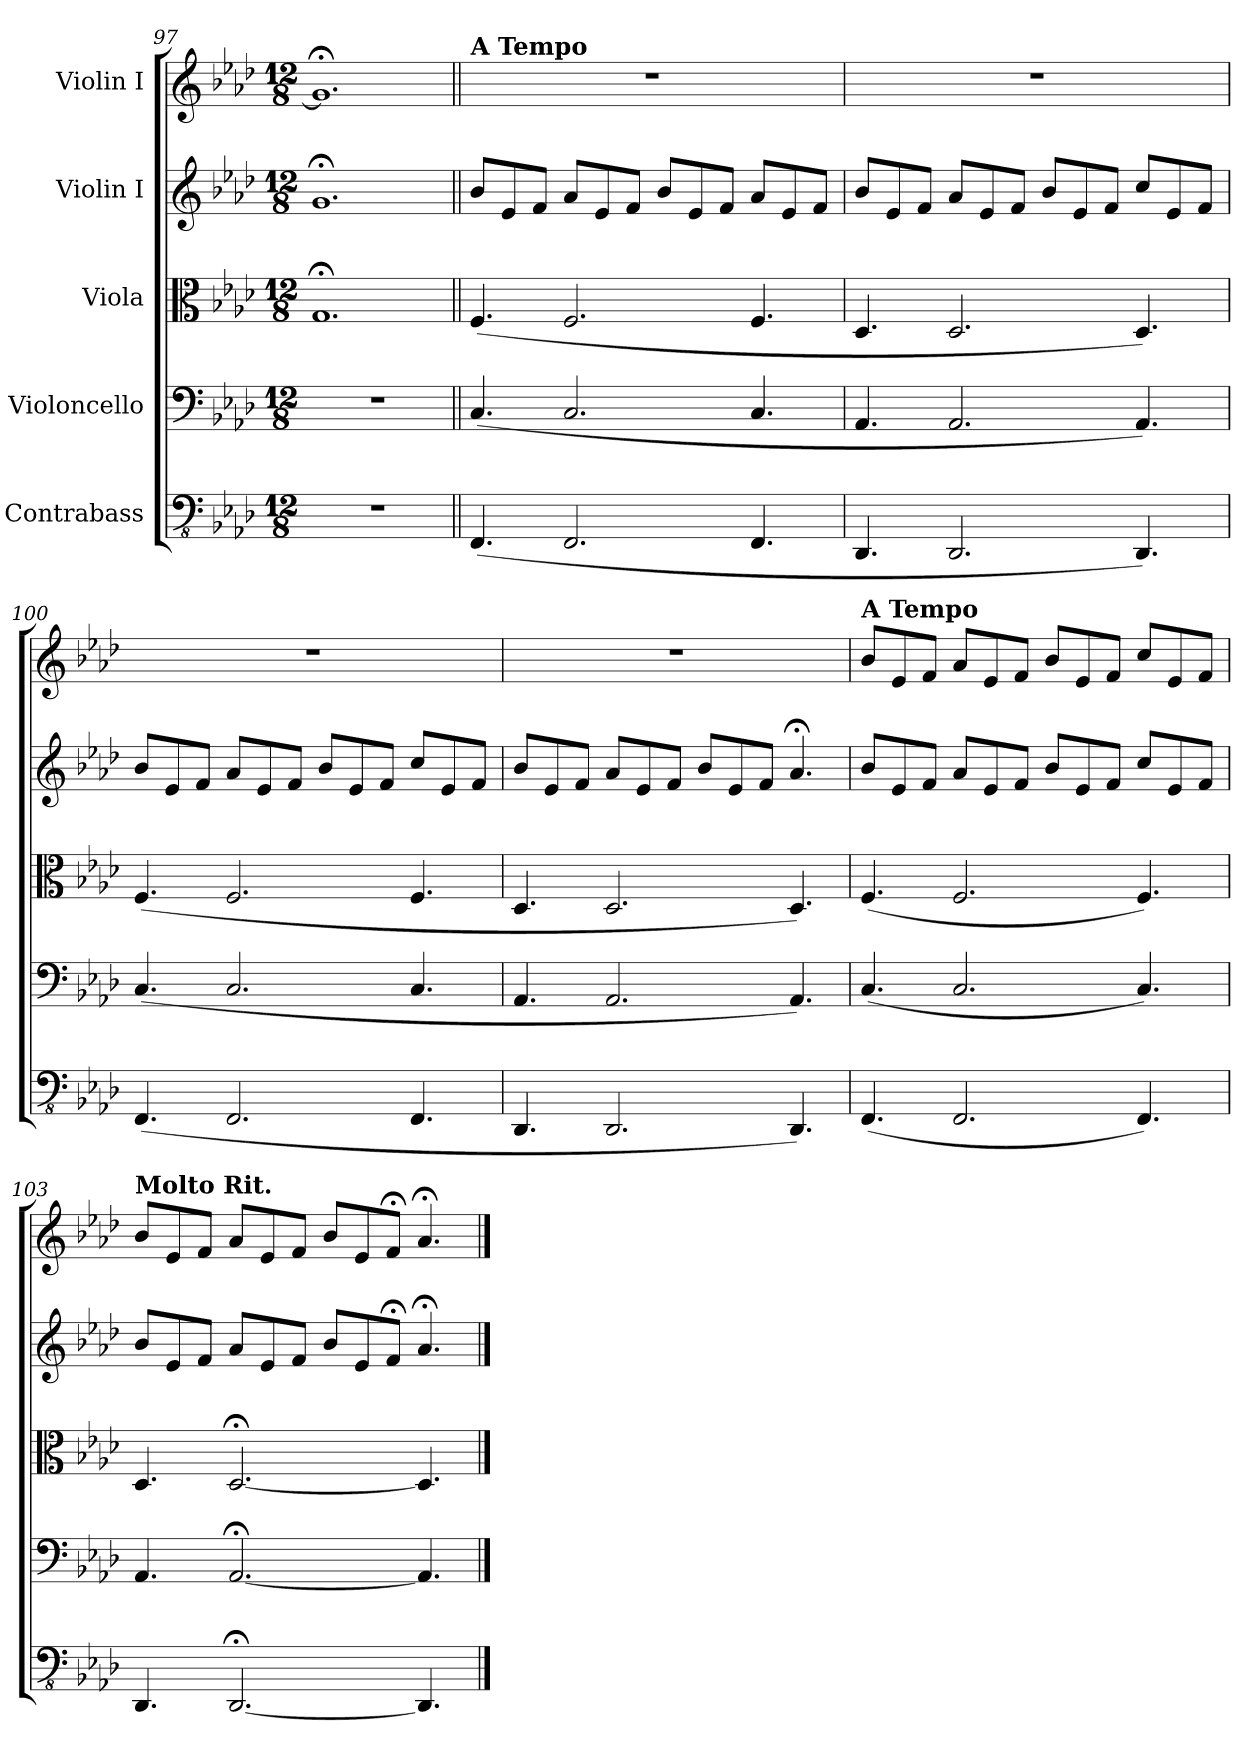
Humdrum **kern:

**kern	**kern	**kern	**kern	**kern
*part5	*part4	*part3	*part2	*part1
*staff5	*staff4	*staff3	*staff2	*staff1
*I"Contrabass	*I"Violoncello	*I"Viola	*I"Violin I	*I"Violin I
*clefFv4	*clefF4	*clefC3	*clefG2	*clefG2
*k[b-e-a-d-]	*k[b-e-a-d-]	*k[b-e-a-d-]	*k[b-e-a-d-]	*k[b-e-a-d-]
*M12/8	*M12/8	*M12/8	*M12/8	*M12/8
=97	=97	=97	=97	=97
1.r	1.r	1.G;<Z	1.g;<Z	1.g;<Z]
=98||	=98||	=98||	=98||	=98||
!!LO:REH:place=s1:a:B:fs=14:t=L
*	*	*	*	*MM132
!	!	!	!	!LO:TX:a:B:t=A Tempo
(4.FFF/	(4.C/	(4.F/	8b-/L	1.r
.	.	.	8e-/	.
.	.	.	8f/J	.
2.FFF/	2.C/	2.F/	8a-/L	.
.	.	.	8e-/	.
.	.	.	8f/J	.
.	.	.	8b-/L	.
.	.	.	8e-/	.
.	.	.	8f/J	.
4.FFF/	4.C/	4.F/	8a-/L	.
.	.	.	8e-/	.
.	.	.	8f/J	.
!!LO:LB:g=z
=99	=99	=99	=99	=99
4.DDD-/	4.AA-/	4.D-/	8b-/L	1.r
.	.	.	8e-/	.
.	.	.	8f/J	.
2.DDD-/	2.AA-/	2.D-/	8a-/L	.
.	.	.	8e-/	.
.	.	.	8f/J	.
.	.	.	8b-/L	.
.	.	.	8e-/	.
.	.	.	8f/J	.
4.DDD-/)	4.AA-/)	4.D-/)	8cc/L	.
.	.	.	8e-/	.
.	.	.	8f/J	.
=100	=100	=100	=100	=100
(4.FFF/	(4.C/	(4.F/	8b-/L	1.r
.	.	.	8e-/	.
.	.	.	8f/J	.
2.FFF/	2.C/	2.F/	8a-/L	.
.	.	.	8e-/	.
.	.	.	8f/J	.
.	.	.	8b-/L	.
.	.	.	8e-/	.
.	.	.	8f/J	.
4.FFF/	4.C/	4.F/	8cc/L	.
.	.	.	8e-/	.
.	.	.	8f/J	.
=101	=101	=101	=101	=101
4.DDD-/	4.AA-/	4.D-/	8b-/L	1.r
.	.	.	8e-/	.
.	.	.	8f/J	.
2.DDD-/	2.AA-/	2.D-/	8a-/L	.
.	.	.	8e-/	.
.	.	.	8f/J	.
.	.	.	8b-/L	.
.	.	.	8e-/	.
.	.	.	8f/J	.
4.DDD-/)	4.AA-/)	4.D-/)	4.a-;</	.
=102	=102	=102	=102	=102
!	!	!	!	!LO:TX:a:B:t=A Tempo
(4.FFF/	(4.C/	(4.F/	8b-/L	8b-/L
.	.	.	8e-/	8e-/
.	.	.	8f/J	8f/J
2.FFF/	2.C/	2.F/	8a-/L	8a-/L
.	.	.	8e-/	8e-/
.	.	.	8f/J	8f/J
.	.	.	8b-/L	8b-/L
.	.	.	8e-/	8e-/
.	.	.	8f/J	8f/J
4.FFF/)	4.C/)	4.F/)	8cc/L	8cc/L
.	.	.	8e-/	8e-/
.	.	.	8f/J	8f/J
=103	=103	=103	=103	=103
!	!	!	!	!LO:TX:a:B:t=Molto Rit.
4.DDD-/	4.AA-/	4.D-/	8b-/L	8b-/L
.	.	.	8e-/	8e-/
.	.	.	8f/J	8f/J
[2.DDD-;</	[2.AA-;</	[2.D-;</	8a-/L	8a-/L
.	.	.	8e-/	8e-/
.	.	.	8f/J	8f/J
.	.	.	8b-/L	8b-/L
.	.	.	8e-/	8e-/
.	.	.	8f;</J	8f;</J
4.DDD-/]	4.AA-/]	4.D-/]	4.a-;</	4.a-;</
==	==	==	==	==
*-	*-	*-	*-	*-
